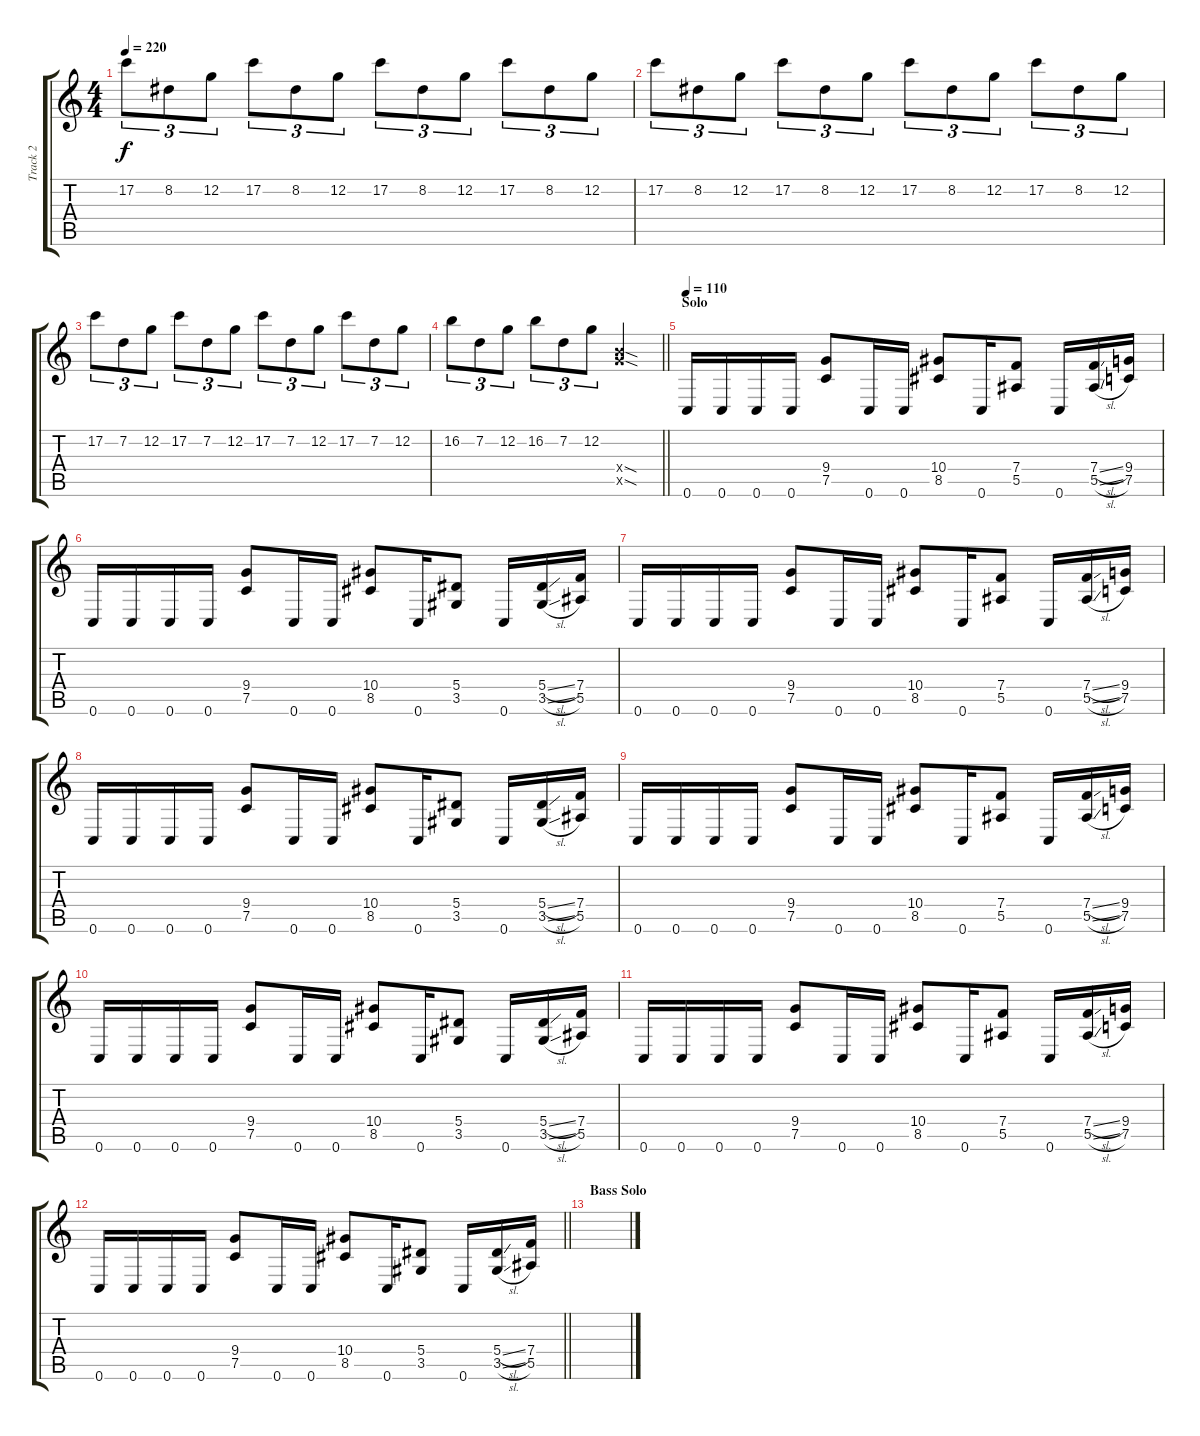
\track ("Track 2" "Track 2") {instrument distortionguitar}
\staff {score tabs}
\tuning (C4 G3 Eb3 Bb2 F2 C2) {hide}
\ts (4 4)
\tempo 220
\clef g2
\ks c
17.2.8{tu (3 2) dy f} 8.2.8{tu (3 2)} 12.2.8{tu (3 2)} 17.2.8{tu (3 2)} 8.2.8{tu (3 2)} 12.2.8{tu (3 2)} 17.2.8{tu (3 2)} 8.2.8{tu (3 2)} 12.2.8{tu (3 2)} 17.2.8{tu (3 2)} 8.2.8{tu (3 2)} 12.2.8{tu (3 2)} |
17.2.8{tu (3 2)} 8.2.8{tu (3 2)} 12.2.8{tu (3 2)} 17.2.8{tu (3 2)} 8.2.8{tu (3 2)} 12.2.8{tu (3 2)} 17.2.8{tu (3 2)} 8.2.8{tu (3 2)} 12.2.8{tu (3 2)} 17.2.8{tu (3 2)} 8.2.8{tu (3 2)} 12.2.8{tu (3 2)} |
17.2.8{tu (3 2)} 7.2.8{tu (3 2)} 12.2.8{tu (3 2)} 17.2.8{tu (3 2)} 7.2.8{tu (3 2)} 12.2.8{tu (3 2)} 17.2.8{tu (3 2)} 7.2.8{tu (3 2)} 12.2.8{tu (3 2)} 17.2.8{tu (3 2)} 7.2.8{tu (3 2)} 12.2.8{tu (3 2)} |
\barLineRight lightlight
16.2.8{tu (3 2)} 7.2.8{tu (3 2)} 12.2.8{tu (3 2)} 16.2.8{tu (3 2)} 7.2.8{tu (3 2)} 12.2.8{tu (3 2)} (13.4{sod x} 14.5{sod x}).2 |
\section ("" "Solo")
\tempo 110
0.6.16 0.6.16 0.6.16 0.6.16 (9.4 7.5).8 0.6.16 0.6.16 (10.4 8.5).8 0.6.16 (7.4 5.5).8 0.6.16 (7.4{sl} 5.5{sl}).16 (9.4 7.5).16 |
0.6.16 0.6.16 0.6.16 0.6.16 (9.4 7.5).8 0.6.16 0.6.16 (10.4 8.5).8 0.6.16 (5.4 3.5).8 0.6.16 (5.4{sl} 3.5{sl}).16 (7.4 5.5).16 |
0.6.16 0.6.16 0.6.16 0.6.16 (9.4 7.5).8 0.6.16 0.6.16 (10.4 8.5).8 0.6.16 (7.4 5.5).8 0.6.16 (7.4{sl} 5.5{sl}).16 (9.4 7.5).16 |
0.6.16 0.6.16 0.6.16 0.6.16 (9.4 7.5).8 0.6.16 0.6.16 (10.4 8.5).8 0.6.16 (5.4 3.5).8 0.6.16 (5.4{sl} 3.5{sl}).16 (7.4 5.5).16 |
0.6.16 0.6.16 0.6.16 0.6.16 (9.4 7.5).8 0.6.16 0.6.16 (10.4 8.5).8 0.6.16 (7.4 5.5).8 0.6.16 (7.4{sl} 5.5{sl}).16 (9.4 7.5).16 |
0.6.16 0.6.16 0.6.16 0.6.16 (9.4 7.5).8 0.6.16 0.6.16 (10.4 8.5).8 0.6.16 (5.4 3.5).8 0.6.16 (5.4{sl} 3.5{sl}).16 (7.4 5.5).16 |
0.6.16 0.6.16 0.6.16 0.6.16 (9.4 7.5).8 0.6.16 0.6.16 (10.4 8.5).8 0.6.16 (7.4 5.5).8 0.6.16 (7.4{sl} 5.5{sl}).16 (9.4 7.5).16 |
\barLineRight lightlight
0.6.16 0.6.16 0.6.16 0.6.16 (9.4 7.5).8 0.6.16 0.6.16 (10.4 8.5).8 0.6.16 (5.4 3.5).8 0.6.16 (5.4{sl} 3.5{sl}).16 (7.4 5.5).16 |
\section ("" "Bass Solo")
